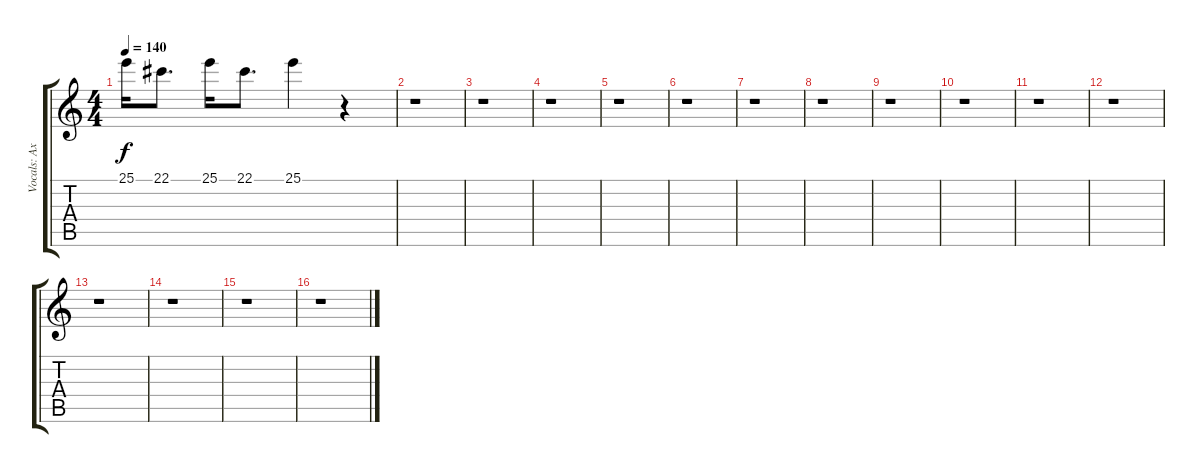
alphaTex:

\track ("Vocals: Axl Rose" "Vocals: Ax") {instrument trumpet}
\staff {score tabs}
\tuning (Eb4 Bb3 Gb3 Db3 Ab2 Eb2) {hide}
\ts (4 4)
\tempo 140
\clef g2
\ks c
25.1.16{dy f} 22.1.8{d} 25.1.16 22.1.8{d} 25.1.4 r.4 |
r.1 |
r.1 |
r.1 |
r.1 |
r.1 |
r.1 |
r.1 |
r.1 |
r.1 |
r.1 |
r.1 |
r.1 |
r.1 |
r.1 |
r.1
